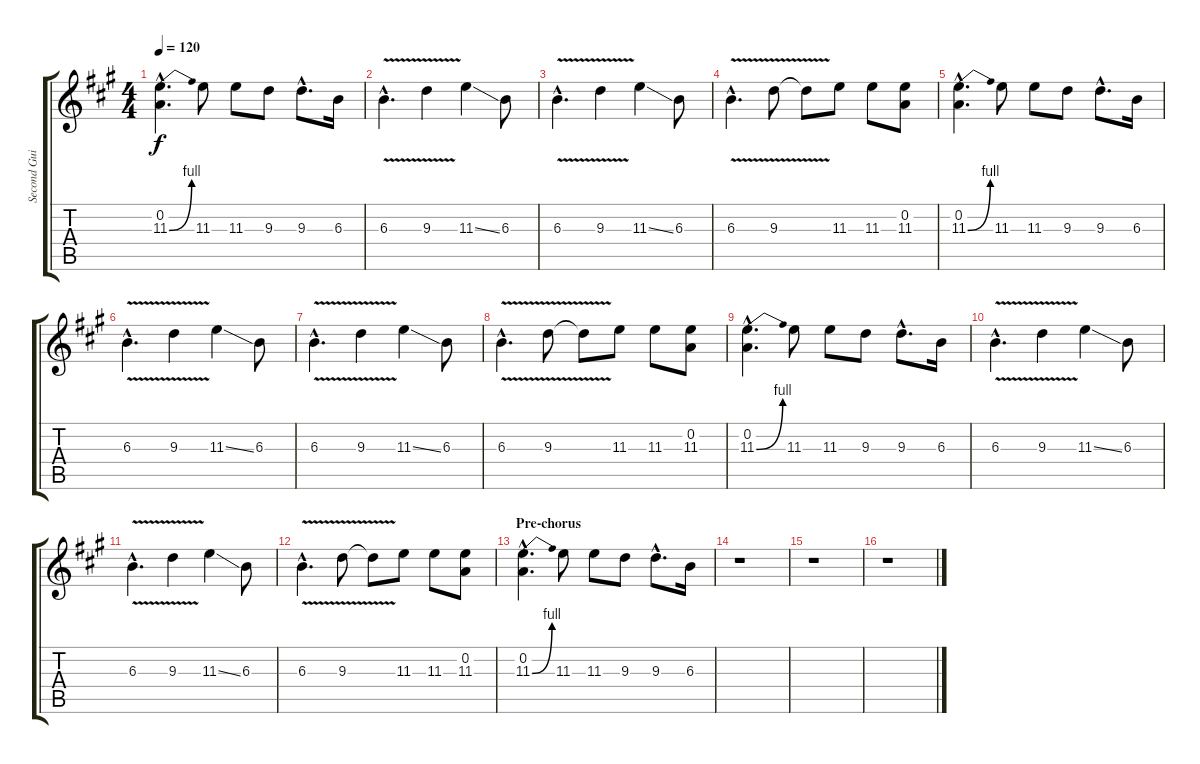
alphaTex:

\track ("Second Guitar" "Second Gui") {instrument distortionguitar}
\staff {score tabs}
\tuning (D4 A3 F3 C3 G2 D2) {hide}
\ts (4 4)
\tempo 120
\clef g2
\ks a
(0.2{hac} 11.3{be (bend 0 0 60 4) hac}).4{d dy f} 11.3.8 11.3.8 9.3.8 9.3{hac}.8{d} 6.3.16 |
6.3{v hac}.4{d} 9.3{v}.4 11.3{ss}.4 6.3.8 |
6.3{v hac}.4{d} 9.3{v}.4 11.3{ss}.4 6.3.8 |
6.3{v hac}.4{d} 9.3{v}.8 9.3{t}.8 11.3.8 11.3.8 (0.2 11.3).8 |
(0.2{hac} 11.3{be (bend 0 0 60 4) hac}).4{d} 11.3.8 11.3.8 9.3.8 9.3{hac}.8{d} 6.3.16 |
6.3{v hac}.4{d} 9.3{v}.4 11.3{ss}.4 6.3.8 |
6.3{v hac}.4{d} 9.3{v}.4 11.3{ss}.4 6.3.8 |
6.3{v hac}.4{d} 9.3{v}.8 9.3{t}.8 11.3.8 11.3.8 (0.2 11.3).8 |
(0.2{hac} 11.3{be (bend 0 0 60 4) hac}).4{d} 11.3.8 11.3.8 9.3.8 9.3{hac}.8{d} 6.3.16 |
6.3{v hac}.4{d} 9.3{v}.4 11.3{ss}.4 6.3.8 |
6.3{v hac}.4{d} 9.3{v}.4 11.3{ss}.4 6.3.8 |
6.3{v hac}.4{d} 9.3{v}.8 9.3{t}.8 11.3.8 11.3.8 (0.2 11.3).8 |
\section ("" "Pre-chorus")
(0.2{hac} 11.3{be (bend 0 0 60 4) hac}).4{d} 11.3.8 11.3.8 9.3.8 9.3{hac}.8{d} 6.3.16 |
r.1 |
r.1 |
r.1
